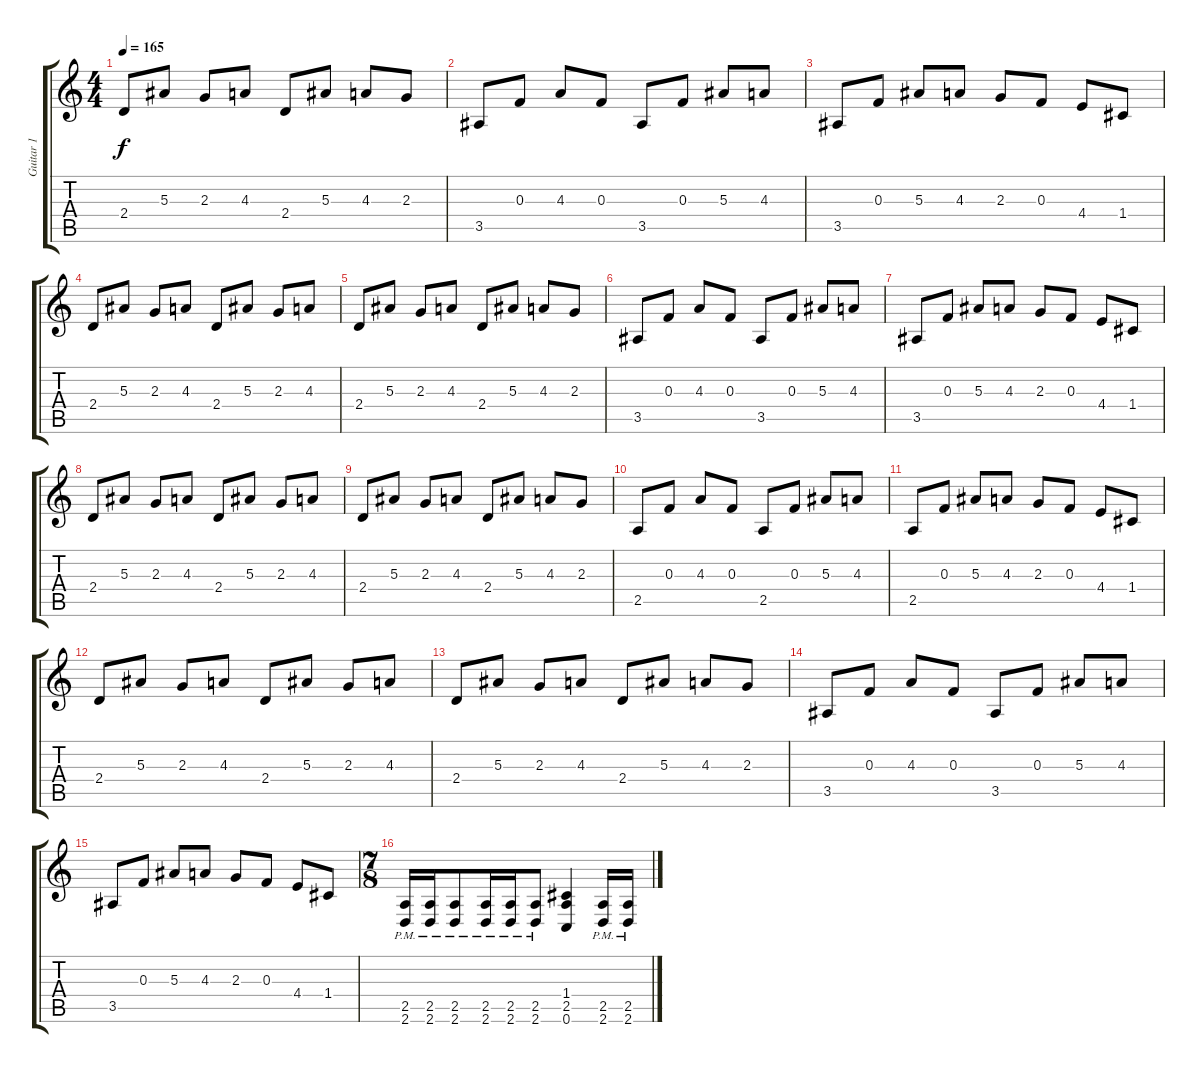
\track ("Guitar 1" "Guitar 1") {instrument overdrivenguitar}
\staff {score tabs}
\tuning (D4 A3 F3 C3 G2 C2) {hide}
\ts (4 4)
\tempo 165
\clef g2
\ks c
2.4.8{dy f} 5.3.8 2.3.8 4.3.8 2.4.8 5.3.8 4.3.8 2.3.8 |
3.5.8 0.3.8 4.3.8 0.3.8 3.5.8 0.3.8 5.3.8 4.3.8 |
3.5.8 0.3.8 5.3.8 4.3.8 2.3.8 0.3.8 4.4.8 1.4.8 |
2.4.8 5.3.8 2.3.8 4.3.8 2.4.8 5.3.8 2.3.8 4.3.8 |
2.4.8 5.3.8 2.3.8 4.3.8 2.4.8 5.3.8 4.3.8 2.3.8 |
3.5.8 0.3.8 4.3.8 0.3.8 3.5.8 0.3.8 5.3.8 4.3.8 |
3.5.8 0.3.8 5.3.8 4.3.8 2.3.8 0.3.8 4.4.8 1.4.8 |
2.4.8 5.3.8 2.3.8 4.3.8 2.4.8 5.3.8 2.3.8 4.3.8 |
2.4.8 5.3.8 2.3.8 4.3.8 2.4.8 5.3.8 4.3.8 2.3.8 |
2.5.8 0.3.8 4.3.8 0.3.8 2.5.8 0.3.8 5.3.8 4.3.8 |
2.5.8 0.3.8 5.3.8 4.3.8 2.3.8 0.3.8 4.4.8 1.4.8 |
2.4.8 5.3.8 2.3.8 4.3.8 2.4.8 5.3.8 2.3.8 4.3.8 |
2.4.8 5.3.8 2.3.8 4.3.8 2.4.8 5.3.8 4.3.8 2.3.8 |
3.5.8 0.3.8 4.3.8 0.3.8 3.5.8 0.3.8 5.3.8 4.3.8 |
3.5.8 0.3.8 5.3.8 4.3.8 2.3.8 0.3.8 4.4.8 1.4.8 |
\ts (7 8)
(2.5{pm} 2.6{pm}).16 (2.5{pm} 2.6{pm}).16 (2.5{pm} 2.6{pm}).8 (2.5{pm} 2.6{pm}).16 (2.5{pm} 2.6{pm}).16 (2.5{pm} 2.6{pm}).8 (1.4 2.5 0.6).4 (2.5{pm} 2.6{pm}).16 (2.5{pm} 2.6{pm}).16
